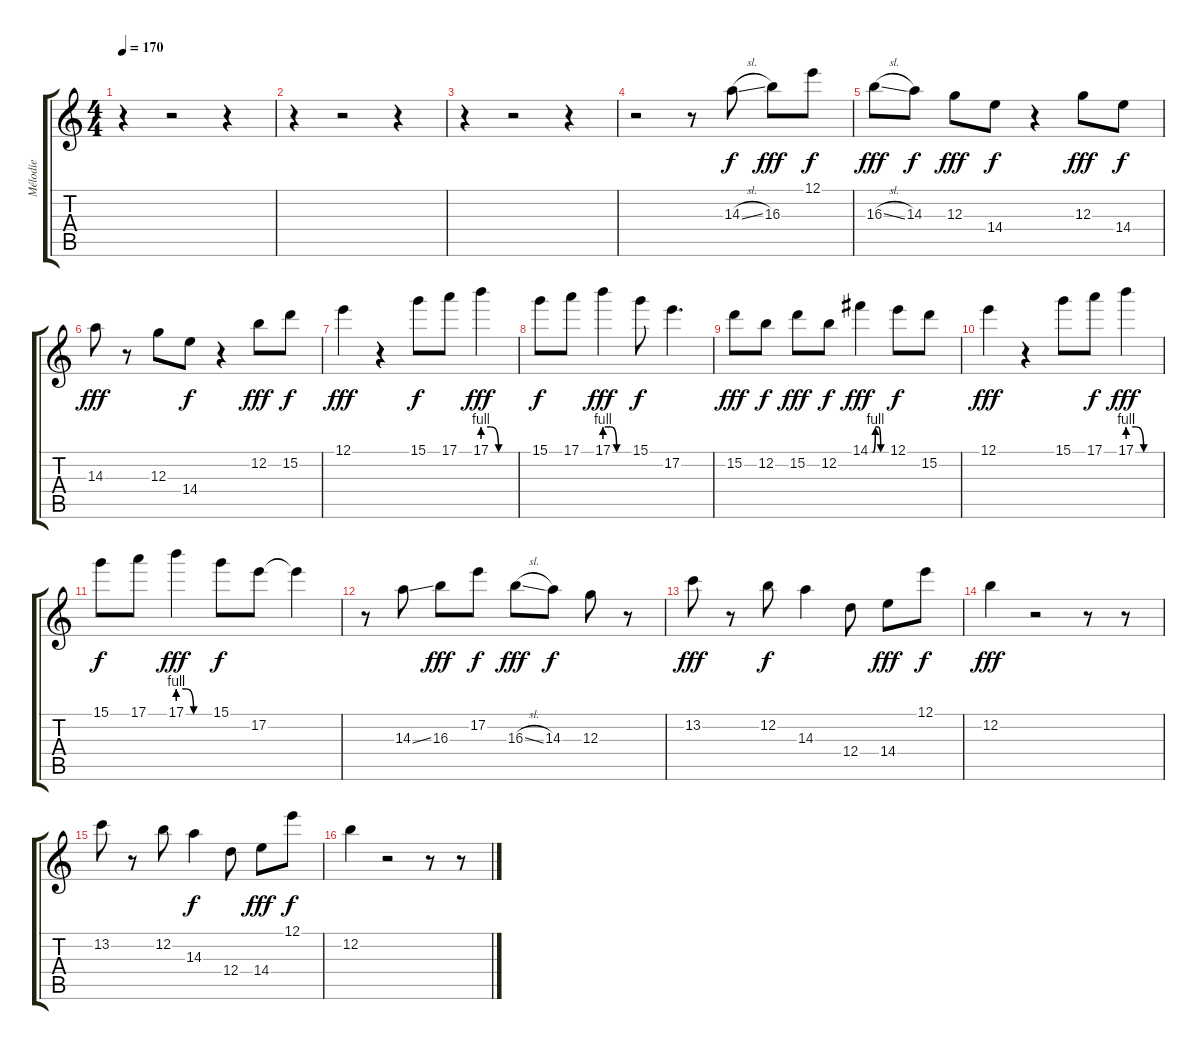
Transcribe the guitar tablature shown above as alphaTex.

\track ("Mélodie" "Mélodie") {instrument distortionguitar}
\staff {score tabs}
\tuning (E4 B3 G3 D3 A2 E2) {hide}
\ts (4 4)
\tempo 170
\clef g2
\ks c
r.4{dy f} r.2 r.4 |
r.4 r.2 r.4 |
r.4 r.2 r.4 |
r.2 r.8 14.3{sl}.8 16.3.8{dy fff} 12.1.8{dy f} |
16.3{sl}.8{dy fff} 14.3.8{dy f} 12.3.8{dy fff} 14.4.8{dy f} r.4 12.3.8{dy fff} 14.4.8{dy f} |
14.3.8{dy fff} r.8 12.3.8 14.4.8{dy f} r.4 12.2.8{dy fff} 15.2.8{dy f} |
12.1.4{dy fff} r.4 15.1.8{dy f} 17.1.8 17.1{be (custom 0 4 15 4 30 0 60 0)}.4{dy fff} |
15.1.8{dy f} 17.1.8 17.1{be (custom 0 4 15 4 30 0 60 0)}.4{dy fff} 15.1.8{dy f} 17.2.4{d} |
15.2.8{dy fff} 12.2.8{dy f} 15.2.8{dy fff} 12.2.8{dy f} 14.1{be (custom 0 0 10 0 20 4 30 4 40 0 60 0)}.4{dy fff} 12.1.8{dy f} 15.2.8 |
12.1.4{dy fff} r.4 15.1.8 17.1.8{dy f} 17.1{be (custom 0 4 15 4 30 0 60 0)}.4{dy fff} |
15.1.8{dy f} 17.1.8 17.1{be (custom 0 4 15 4 30 0 60 0)}.4{dy fff} 15.1.8{dy f} 17.2.8 17.2{t}.4 |
r.8 14.3{ss}.8 16.3.8{dy fff} 17.2.8{dy f} 16.3{sl}.8{dy fff} 14.3.8{dy f} 12.3.8 r.8 |
13.2.8{dy fff} r.8 12.2.8{dy f} 14.3.4 12.4.8 14.4.8{dy fff} 12.1.8{dy f} |
12.2.4{dy fff} r.2 r.8 r.8 |
13.2.8 r.8 12.2.8 14.3.4{dy f} 12.4.8 14.4.8{dy fff} 12.1.8{dy f} |
12.2.4 r.2 r.8 r.8
